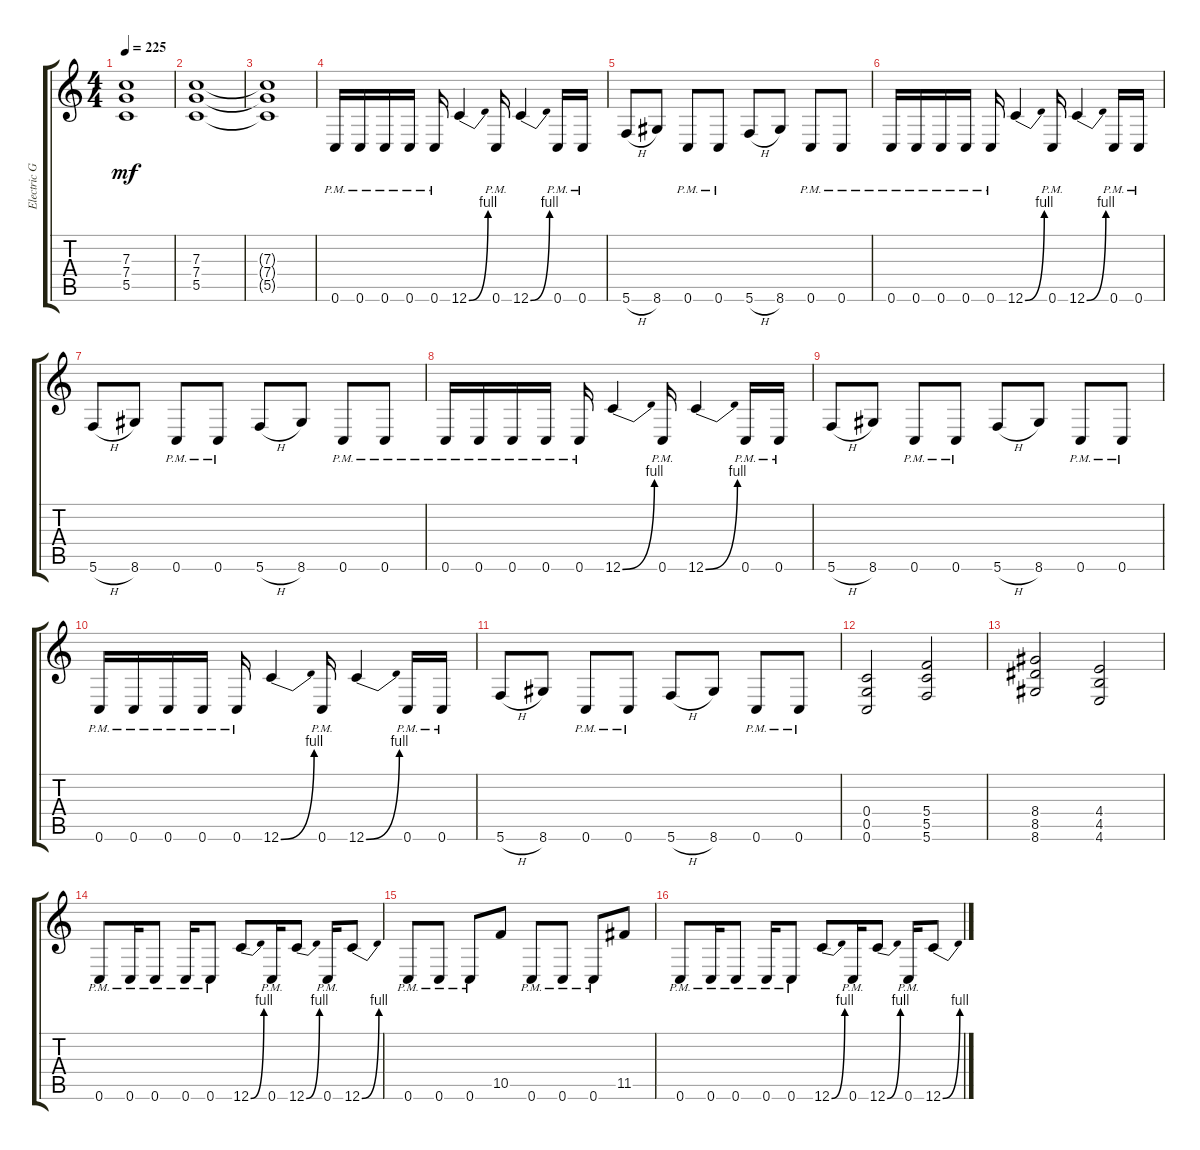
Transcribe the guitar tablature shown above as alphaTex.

\track ("Electric Guitar" "Electric G") {instrument distortionguitar}
\staff {score tabs}
\tuning (D4 A3 F3 C3 G2 C2) {hide}
\ts (4 4)
\tempo 225
\clef g2
\ks c
(7.3 7.4 5.5).1{dy mf} |
(7.3 7.4 5.5).1 |
(7.3{t} 7.4{t} 5.5{t}).1 |
0.6{pm}.16 0.6{pm}.16 0.6{pm}.16 0.6{pm}.16 0.6{pm}.16 12.6{be (bend 0 0 60 4)}.4 0.6{pm}.16 12.6{be (bend 0 0 60 4)}.4 0.6{pm}.16 0.6{pm}.16 |
5.6{h}.8 8.6.8 0.6{pm}.8 0.6{pm}.8 5.6{h}.8 8.6.8 0.6{pm}.8 0.6{pm}.8 |
0.6{pm}.16 0.6{pm}.16 0.6{pm}.16 0.6{pm}.16 0.6{pm}.16 12.6{be (bend 0 0 60 4)}.4 0.6{pm}.16 12.6{be (bend 0 0 60 4)}.4 0.6{pm}.16 0.6{pm}.16 |
5.6{h}.8 8.6.8 0.6{pm}.8 0.6{pm}.8 5.6{h}.8 8.6.8 0.6{pm}.8 0.6{pm}.8 |
0.6{pm}.16 0.6{pm}.16 0.6{pm}.16 0.6{pm}.16 0.6{pm}.16 12.6{be (bend 0 0 60 4)}.4 0.6{pm}.16 12.6{be (bend 0 0 60 4)}.4 0.6{pm}.16 0.6{pm}.16 |
5.6{h}.8 8.6.8 0.6{pm}.8 0.6{pm}.8 5.6{h}.8 8.6.8 0.6{pm}.8 0.6{pm}.8 |
0.6{pm}.16 0.6{pm}.16 0.6{pm}.16 0.6{pm}.16 0.6{pm}.16 12.6{be (bend 0 0 60 4)}.4 0.6{pm}.16 12.6{be (bend 0 0 60 4)}.4 0.6{pm}.16 0.6{pm}.16 |
5.6{h}.8 8.6.8 0.6{pm}.8 0.6{pm}.8 5.6{h}.8 8.6.8 0.6{pm}.8 0.6{pm}.8 |
(0.4 0.5 0.6).2 (5.4 5.5 5.6).2 |
(8.4 8.5 8.6).2 (4.4 4.5 4.6).2 |
0.6{pm}.8 0.6{pm}.16 0.6{pm}.8 0.6{pm}.16 0.6{pm}.8 12.6{be (bend 0 0 60 4)}.8 0.6{pm}.16 12.6{be (bend 0 0 60 4)}.8 0.6{pm}.16 12.6{be (bend 0 0 60 4)}.8 |
0.6{pm}.8 0.6{pm}.8 0.6{pm}.8 10.5.8 0.6{pm}.8 0.6{pm}.8 0.6{pm}.8 11.5.8 |
0.6{pm}.8 0.6{pm}.16 0.6{pm}.8 0.6{pm}.16 0.6{pm}.8 12.6{be (bend 0 0 60 4)}.8 0.6{pm}.16 12.6{be (bend 0 0 60 4)}.8 0.6{pm}.16 12.6{be (bend 0 0 60 4)}.8
